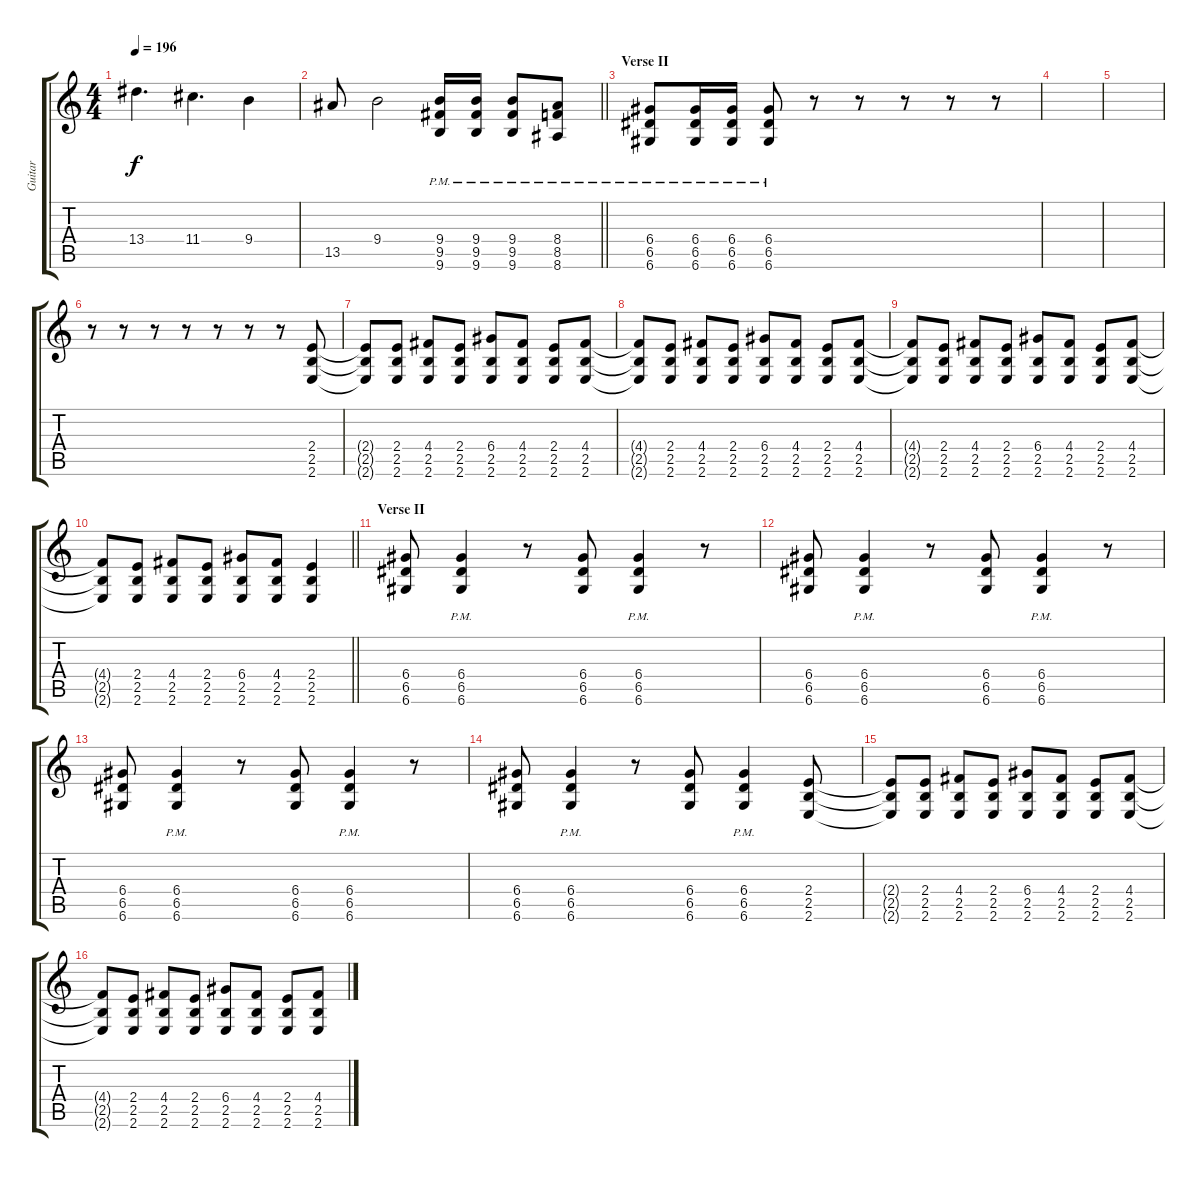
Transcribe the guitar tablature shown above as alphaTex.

\track ("Guitar" "Guitar") {instrument distortionguitar}
\staff {score tabs}
\tuning (E4 B3 G3 D3 A2 D2) {hide}
\ts (4 4)
\tempo 196
\clef g2
\ks c
13.4.4{d dy f} 11.4.4{d} 9.4.4 |
\barLineRight lightlight
13.5.8 9.4.2 (9.4{pm} 9.5{pm} 9.6{pm}).16 (9.4{pm} 9.5{pm} 9.6).16 (9.4{pm} 9.5{pm} 9.6{pm}).8 (8.4{pm} 8.5{pm} 8.6{pm}).8 |
\section ("" "Verse II")
(6.4{pm} 6.5{pm} 6.6{pm}).8 (6.4{pm} 6.5{pm} 6.6{pm}).16 (6.4{pm} 6.5{pm} 6.6{pm}).16 (6.4{pm} 6.5{pm} 6.6{pm}).8 r.8 r.8 r.8 r.8 r.8 |
|
|
r.8 r.8 r.8 r.8 r.8 r.8 r.8 (2.4 2.5 2.6).8 |
(2.4{t} 2.5{t} 2.6{t}).8 (2.4 2.5 2.6).8 (4.4 2.5 2.6).8 (2.4 2.5 2.6).8 (6.4 2.5 2.6).8 (4.4 2.5 2.6).8 (2.4 2.5 2.6).8 (4.4 2.5 2.6).8 |
(4.4{t} 2.5{t} 2.6{t}).8 (2.4 2.5 2.6).8 (4.4 2.5 2.6).8 (2.4 2.5 2.6).8 (6.4 2.5 2.6).8 (4.4 2.5 2.6).8 (2.4 2.5 2.6).8 (4.4 2.5 2.6).8 |
(4.4{t} 2.5{t} 2.6{t}).8 (2.4 2.5 2.6).8 (4.4 2.5 2.6).8 (2.4 2.5 2.6).8 (6.4 2.5 2.6).8 (4.4 2.5 2.6).8 (2.4 2.5 2.6).8 (4.4 2.5 2.6).8 |
\barLineRight lightlight
(4.4{t} 2.5{t} 2.6{t}).8 (2.4 2.5 2.6).8 (4.4 2.5 2.6).8 (2.4 2.5 2.6).8 (6.4 2.5 2.6).8 (4.4 2.5 2.6).8 (2.4 2.5 2.6).4 |
\section ("" "Verse II")
(6.4 6.5 6.6).8 (6.4{pm} 6.5{pm} 6.6{pm}).4 r.8 (6.4 6.5 6.6).8 (6.4{pm} 6.5{pm} 6.6{pm}).4 r.8 |
(6.4 6.5 6.6).8 (6.4{pm} 6.5{pm} 6.6{pm}).4 r.8 (6.4 6.5 6.6).8 (6.4{pm} 6.5{pm} 6.6{pm}).4 r.8 |
(6.4 6.5 6.6).8 (6.4{pm} 6.5{pm} 6.6{pm}).4 r.8 (6.4 6.5 6.6).8 (6.4{pm} 6.5{pm} 6.6{pm}).4 r.8 |
(6.4 6.5 6.6).8 (6.4{pm} 6.5{pm} 6.6{pm}).4 r.8 (6.4 6.5 6.6).8 (6.4{pm} 6.5{pm} 6.6{pm}).4 (2.4 2.5 2.6).8 |
(2.4{t} 2.5{t} 2.6{t}).8 (2.4 2.5 2.6).8 (4.4 2.5 2.6).8 (2.4 2.5 2.6).8 (6.4 2.5 2.6).8 (4.4 2.5 2.6).8 (2.4 2.5 2.6).8 (4.4 2.5 2.6).8 |
(4.4{t} 2.5{t} 2.6{t}).8 (2.4 2.5 2.6).8 (4.4 2.5 2.6).8 (2.4 2.5 2.6).8 (6.4 2.5 2.6).8 (4.4 2.5 2.6).8 (2.4 2.5 2.6).8 (4.4 2.5 2.6).8
